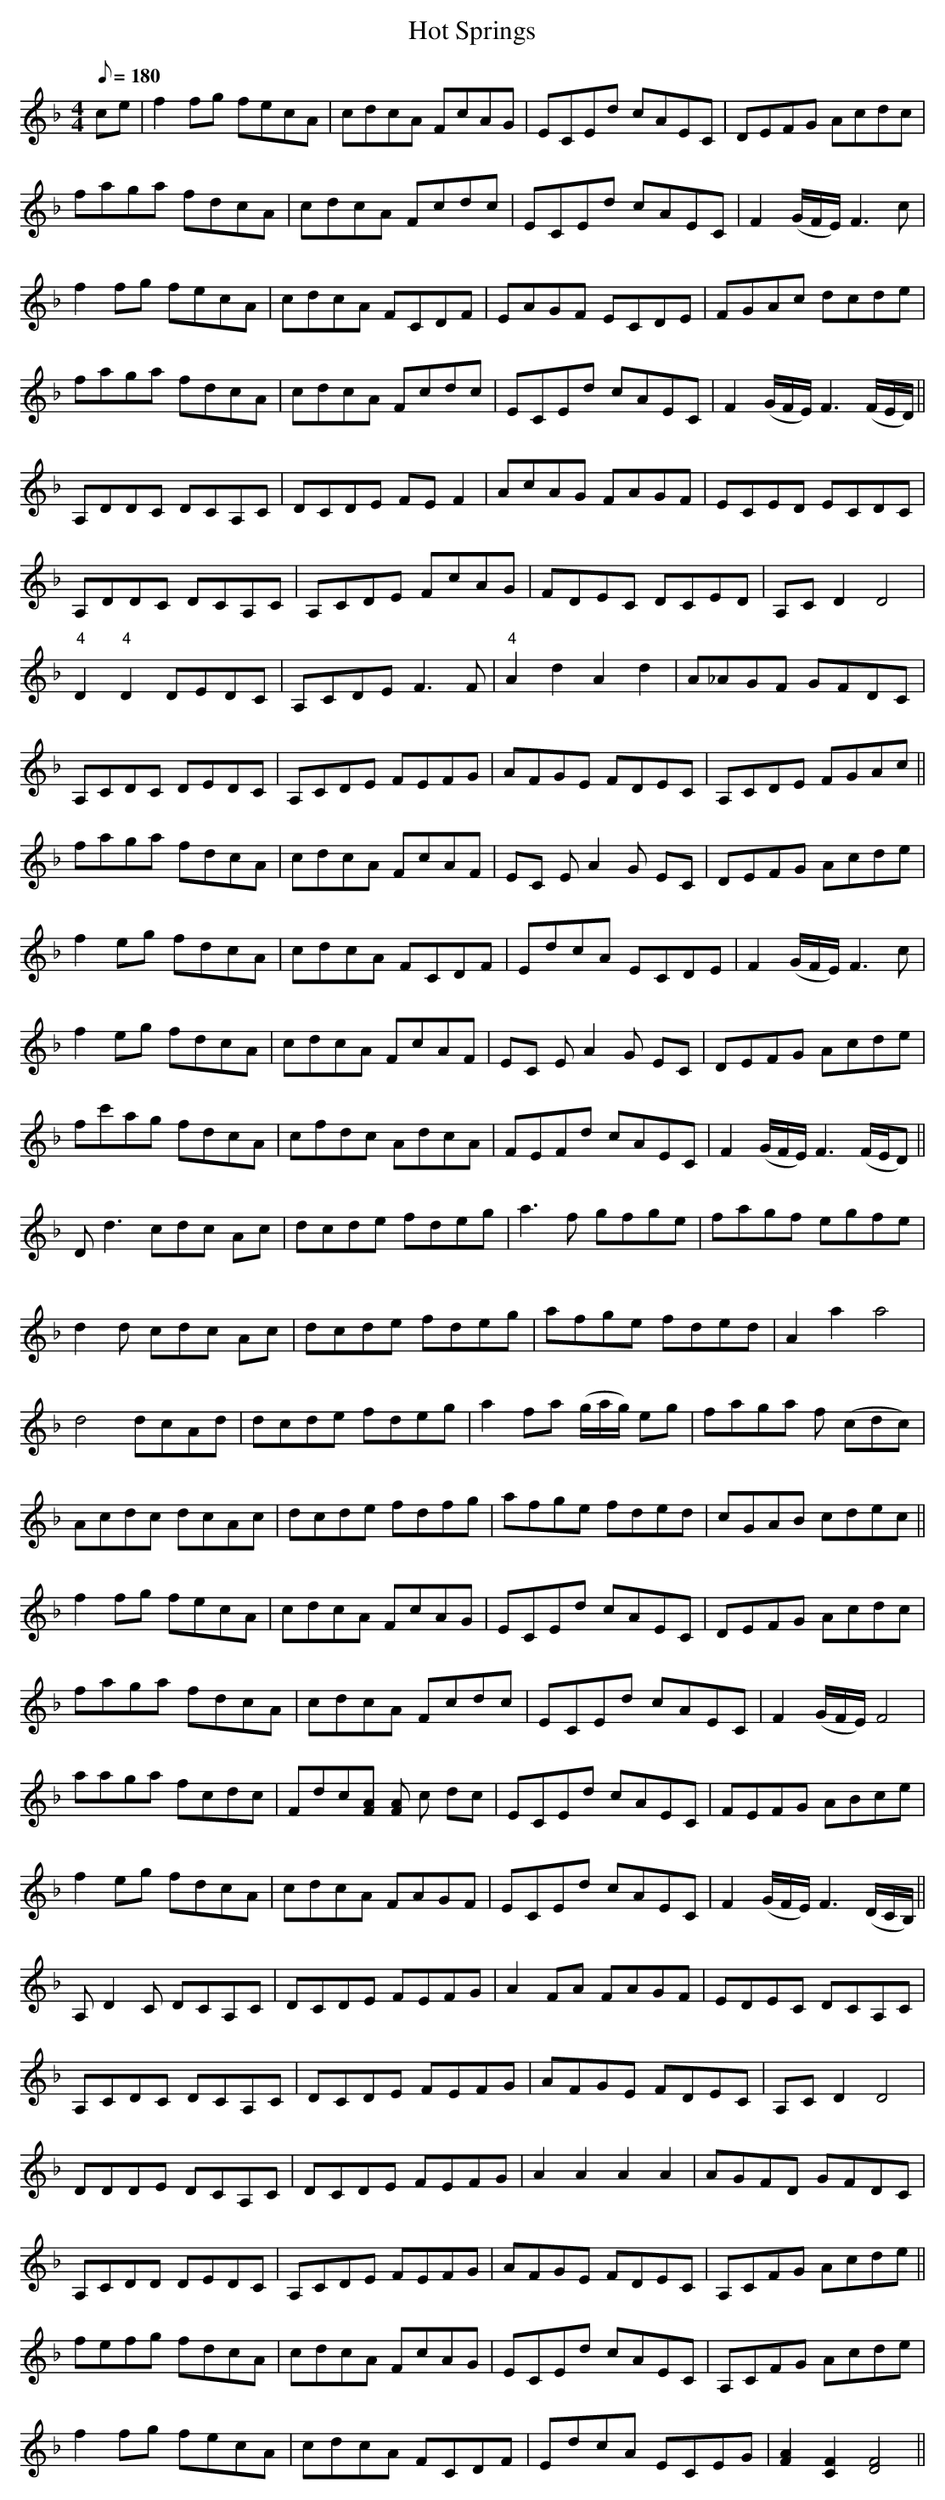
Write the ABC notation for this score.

X:1
T:Hot Springs
M:4/4
L:1/8
Q:180
K:F
ce|f2 fg fecA|cdcA FcAG|ECEd cAEC|DEFG Acdc|!
faga fdcA|cdcA Fcdc|ECEd cAEC| F2 (G/2F/2E/2) F3 c|!
f2 fg fecA|cdcA FCDF|EAGF ECDE|FGAc dcde|!
faga fdcA|cdcA Fcdc|ECEd cAEC|F2 (G/2F/2E/2) F3 (F/2E/2D/2)||!
A,DDC DCA,C|DCDE FE F2|AcAG FAGF|ECED ECDC|!
A,DDC DCA,C|A,CDE FcAG|FDEC DCED|A,C D2 D4|!
"4"D2 "4"D2 DEDC|A,CDE F3 F|"4"A2 d2 A2 d2|A_AGF GFDC|!
A,CDC DEDC|A,CDE FEFG|AFGE FDEC|A,CDE FGAc||!
faga fdcA|cdcA FcAF|EC E A2 G EC|DEFG Acde|!
f2 eg fdcA|cdcA FCDF|EdcA ECDE|F2 (G/2F/2E/2) F3 c|!
f2 eg fdcA|cdcA FcAF|EC E A2 G EC|DEFG Acde|!
fc'ag fdcA|cfdc AdcA|FEFd cAEC|F2 (G/2F/2E/2) F3 (F/2E/2D/3)||!
D d3 cdc Ac|dcde fdeg|a3 f gfge|fagf egfe|!
d2 d cdc Ac|dcde fdeg|afge fded|A2 a2 a4|!
d4 dcAd|dcde fdeg|a2 fa (g/2a/2g/2) eg|faga f (cdc)|!
Acdc dcAc|dcde fdfg|afge fded|cGAB cdec||!
f2 fg fecA|cdcA FcAG|ECEd cAEC|DEFG Acdc|!
faga fdcA|cdcA Fcdc|ECEd cAEC|F2 (G/2F/2E/2) F4|!
aaga fcdc|Fdc[FA] [FA] c dc|ECEd cAEC|FEFG ABce|!
f2 eg fdcA|cdcA FAGF|ECEd cAEC|F2 (G/2F/2E/2) F3 (D/2C/2B,/2)||!
A, D2 C DCA,C|DCDE FEFG|A2 FA FAGF|EDEC DCA,C|!
A,CDC DCA,C|DCDE FEFG|AFGE FDEC|A,C D2 D4|!
DDDE DCA,C|DCDE FEFG|A2 A2 A2 A2|AGFD GFDC|!
A,CDD DEDC|A,CDE FEFG|AFGE FDEC|A,CFG Acde||!
fefg fdcA|cdcA FcAG|ECEd cAEC|A,CFG Acde|!
f2 fg fecA|cdcA FCDF|EdcA ECEG|[F2A2] [C2F2] [D4F4]||
